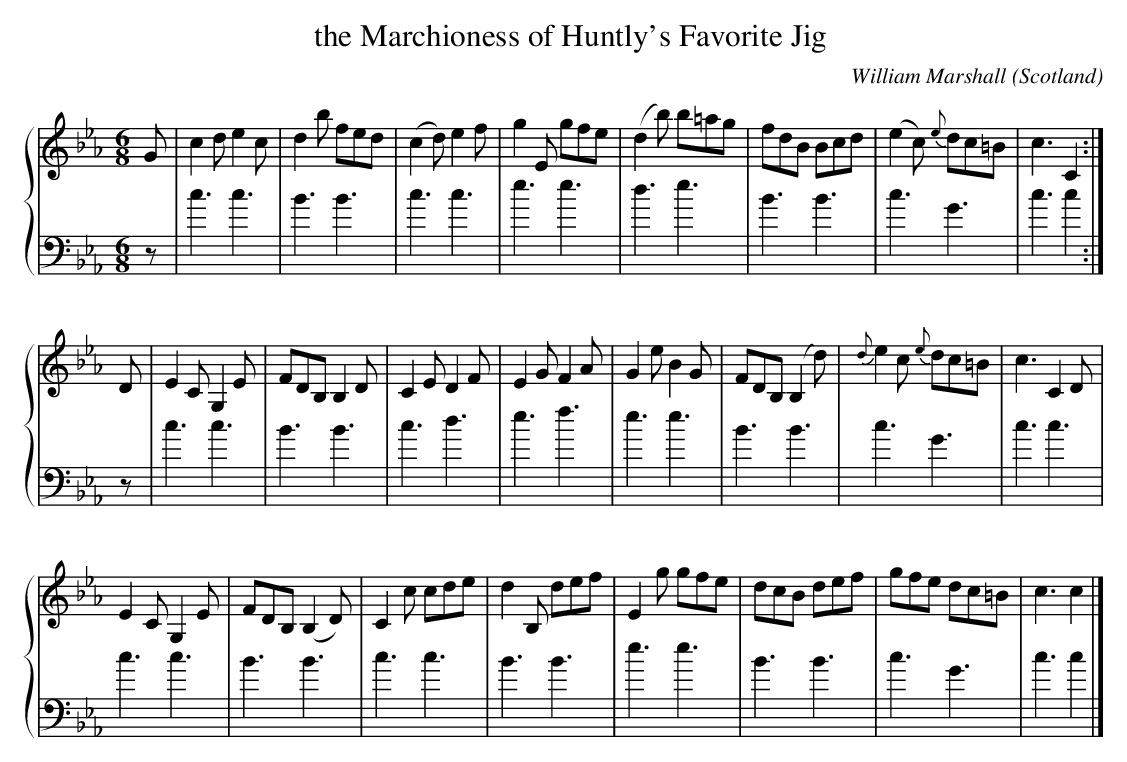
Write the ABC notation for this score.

X:1
T:the Marchioness of Huntly's Favorite Jig
C:William Marshall
L:1/8
M:6/8
O:Scotland
K:C minor
%%staves { 1 2 }
V:1
G | \
c2 d e2 c | d2 b fed | (c2 d) e2 f | g2 E gfe | \
(d2 b) b=ag | fdB Bcd | (e2 c) {e}dc=B | c3 C2 :|
D | \
E2 C G,2 E | FDB, B,2 D | C2 E D2 F | E2 G F2 A | \
G2 e B2 G | FDB, (B,2 d) | {d}e2 c {e}dc=B | c3 C2 D |
E2 C G,2 E | FDB, (B,2 D) | C2 c cde | d2 B, def | \
E2 g gfe | dcB def | gfe dc=B | c3 c2 |]
V:2 clef=bass
z | c3 c3 | B3 B3 | c3 c3 | e3 e3 | d3 e3 | B3 B3 | c3 G3 | c3 c2 :|
z | c3 c3 | B3 B3 | c3 d3 | e3 f3 | e3 e3 | B3 B3 | c3 G3 | c3 c3 | \
    c3 c3 | B3 B3 | c3 c3 | B3 B3 | e3 e3 | B3 B3 | c3 G3 |  c3 c2 |]
